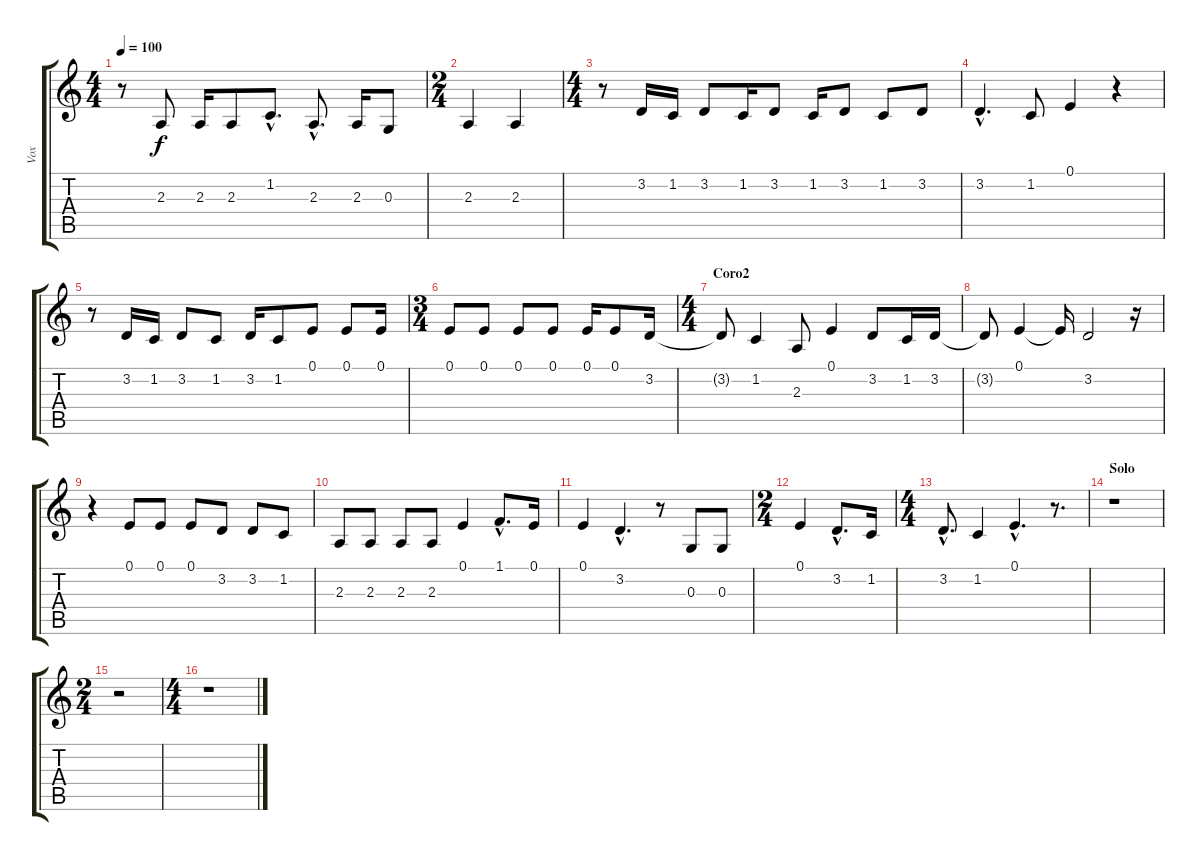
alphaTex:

\track ("Vox" "Vox") {instrument harmonica}
\staff {score tabs}
\tuning (E4 B3 G3 D3 A2 E2) {hide}
\ts (4 4)
\tempo 100
\clef g2
\ks c
r.8{dy f} 2.3.8 2.3.16 2.3.8 1.2{hac}.8{d} 2.3{hac}.8{d} 2.3.16 0.3.8 |
\ts (2 4)
2.3.4 2.3.4 |
\ts (4 4)
r.8 3.2.16 1.2.16 3.2.8 1.2.16 3.2.8 1.2.16 3.2.8 1.2.8 3.2.8 |
3.2{hac}.4{d} 1.2.8 0.1.4 r.4 |
r.8 3.2.16 1.2.16 3.2.8 1.2.8 3.2.16 1.2.8 0.1.8 0.1.8 0.1.16 |
\ts (3 4)
0.1.8 0.1.8 0.1.8 0.1.8 0.1.16 0.1.8 3.2.16 |
\ts (4 4)
\section ("" "Coro2")
3.2{t}.8 1.2.4 2.3.8 0.1.4 3.2.8 1.2.16 3.2.16 |
3.2{t}.8 0.1.4 0.1{t}.16 3.2.2 r.16 |
r.4 0.1.8 0.1.8 0.1.8 3.2.8 3.2.8 1.2.8 |
2.3.8 2.3.8 2.3.8 2.3.8 0.1.4 1.1{hac}.8{d} 0.1.16 |
0.1.4 3.2{hac}.4{d} r.8 0.3.8 0.3.8 |
\ts (2 4)
0.1.4 3.2{hac}.8{d} 1.2.16 |
\ts (4 4)
3.2{hac}.8{d} 1.2.4 0.1{hac}.4{d} r.8{d} |
\section ("" "Solo")
r.1 |
\ts (2 4)
r.2 |
\ts (4 4)
r.1
